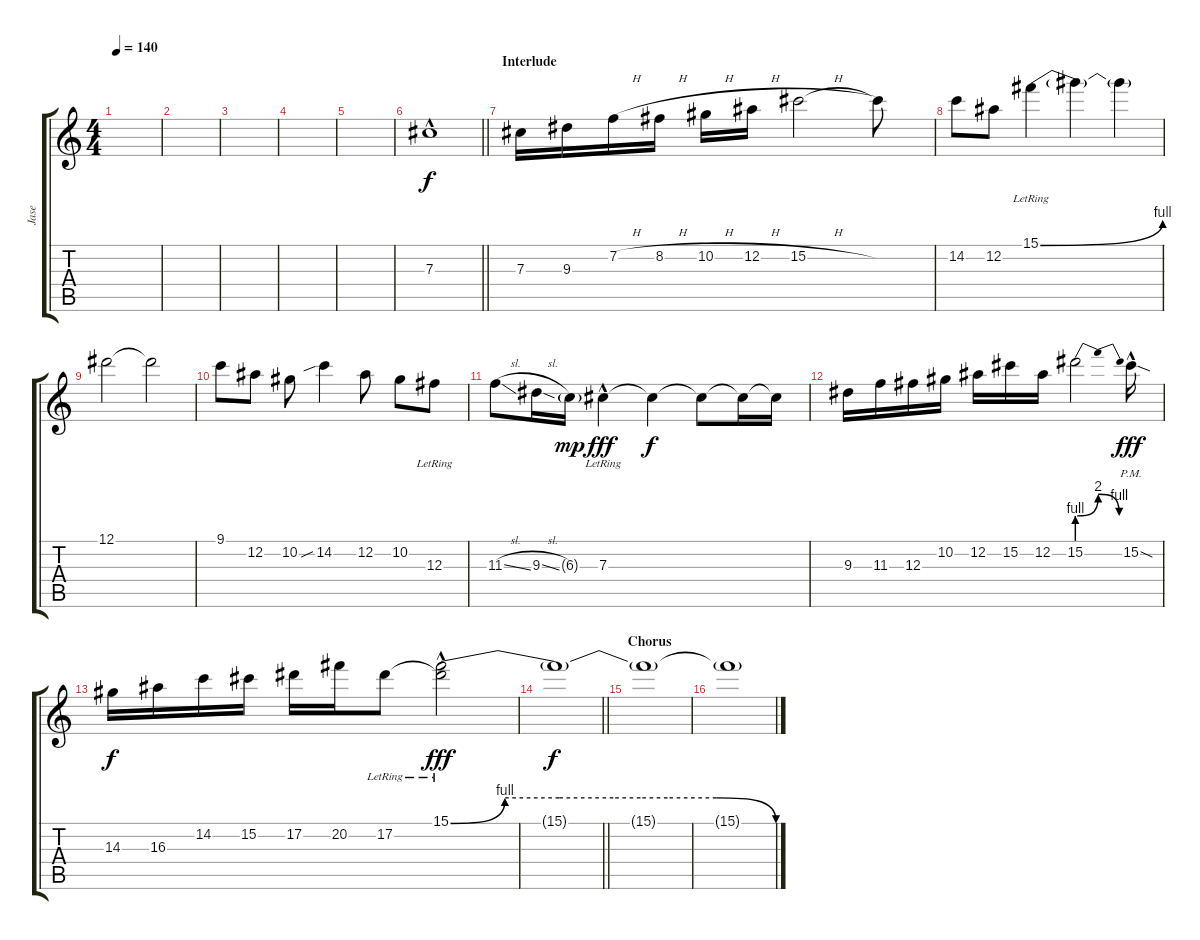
\track ("Jase" "Jase") {instrument distortionguitar}
\staff {score tabs}
\tuning (Eb4 Bb3 Gb3 Db3 Ab2 Eb2) {hide}
\ts (4 4)
\tempo 140
\clef g2
\ks c
|
|
|
|
|
\barLineRight lightlight
7.3{hac}.1 |
\section ("" "Interlude")
7.3.16{dy f} 9.3.16 7.2{h}.16 8.2{h}.16 10.2{h}.16 12.2{h}.16 15.2{h}.2 15.2{t}.8 |
14.2.8 12.2.8 15.1{be (bend 0 0 60 4) lr}.4 15.1{t}.4 15.1{t}.4 |
12.1.2 12.1{t}.2 |
9.1.8 12.2.8 10.2.8 14.2{sib}.4 12.2.8 10.2.8 12.3{lr}.8 |
11.3{sl}.8 9.3{sl}.16 6.3{g}.16{dy mp} 7.3{hac lr}.4{dy fff} 7.3{t}.4{dy f} 7.3{t}.8 7.3{t}.16 7.3{t}.16 |
9.3.16 11.3.16 12.3.16 10.2.16 12.2.16 15.2.16 12.2.16 15.2{be (bendrelease 0 4 45 8 45 8 60 4)}.2 15.2{sod hac pm}.16{dy fff} |
14.3.16{dy f} 16.3.16 14.2.16 15.2.16 17.2.16 20.2.16 17.2{lr}.8 (15.1{be (custom 0 0 10 4 20 4 30 4 35 4 40 4 45 4 49 4 60 0) hac lr} 17.2{t}).2{dy fff} |
\barLineRight lightlight
15.1{t}.1{dy f} |
\section ("" "Chorus")
15.1{t}.1{volume 0} |
15.1{t}.1
